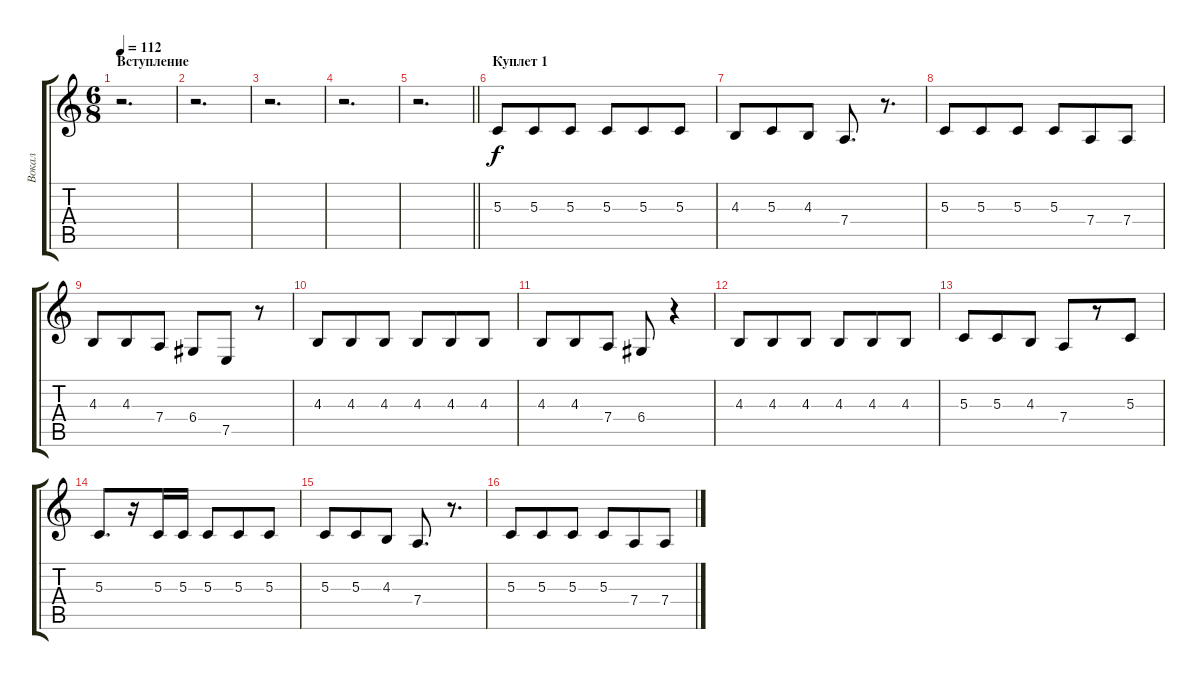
\track ("Вокал" "Вокал") {instrument altosax}
\staff {score tabs}
\tuning (E4 B3 G3 D3 A2 E2) {hide}
\ts (6 8)
\section ("" "Вступление")
\tempo 112
\clef g2
\ks c
r.2{d dy f instrument altosax} |
r.2{d} |
r.2{d} |
r.2{d} |
\barLineRight lightlight
r.2{d} |
\section ("" "Куплет 1")
5.3.8 5.3.8 5.3.8 5.3.8 5.3.8 5.3.8 |
4.3.8 5.3.8 4.3.8 7.4.8{d} r.8{d} |
5.3.8 5.3.8 5.3.8 5.3.8 7.4.8 7.4.8 |
4.3.8 4.3.8 7.4.8 6.4.8 7.5.8 r.8 |
4.3.8 4.3.8 4.3.8 4.3.8 4.3.8 4.3.8 |
4.3.8 4.3.8 7.4.8 6.4.8 r.4 |
4.3.8 4.3.8 4.3.8 4.3.8 4.3.8 4.3.8 |
5.3.8 5.3.8 4.3.8 7.4.8 r.8 5.3.8 |
5.3.8{d} r.16 5.3.16 5.3.16 5.3.8 5.3.8 5.3.8 |
5.3.8 5.3.8 4.3.8 7.4.8{d} r.8{d} |
5.3.8 5.3.8 5.3.8 5.3.8 7.4.8 7.4.8
